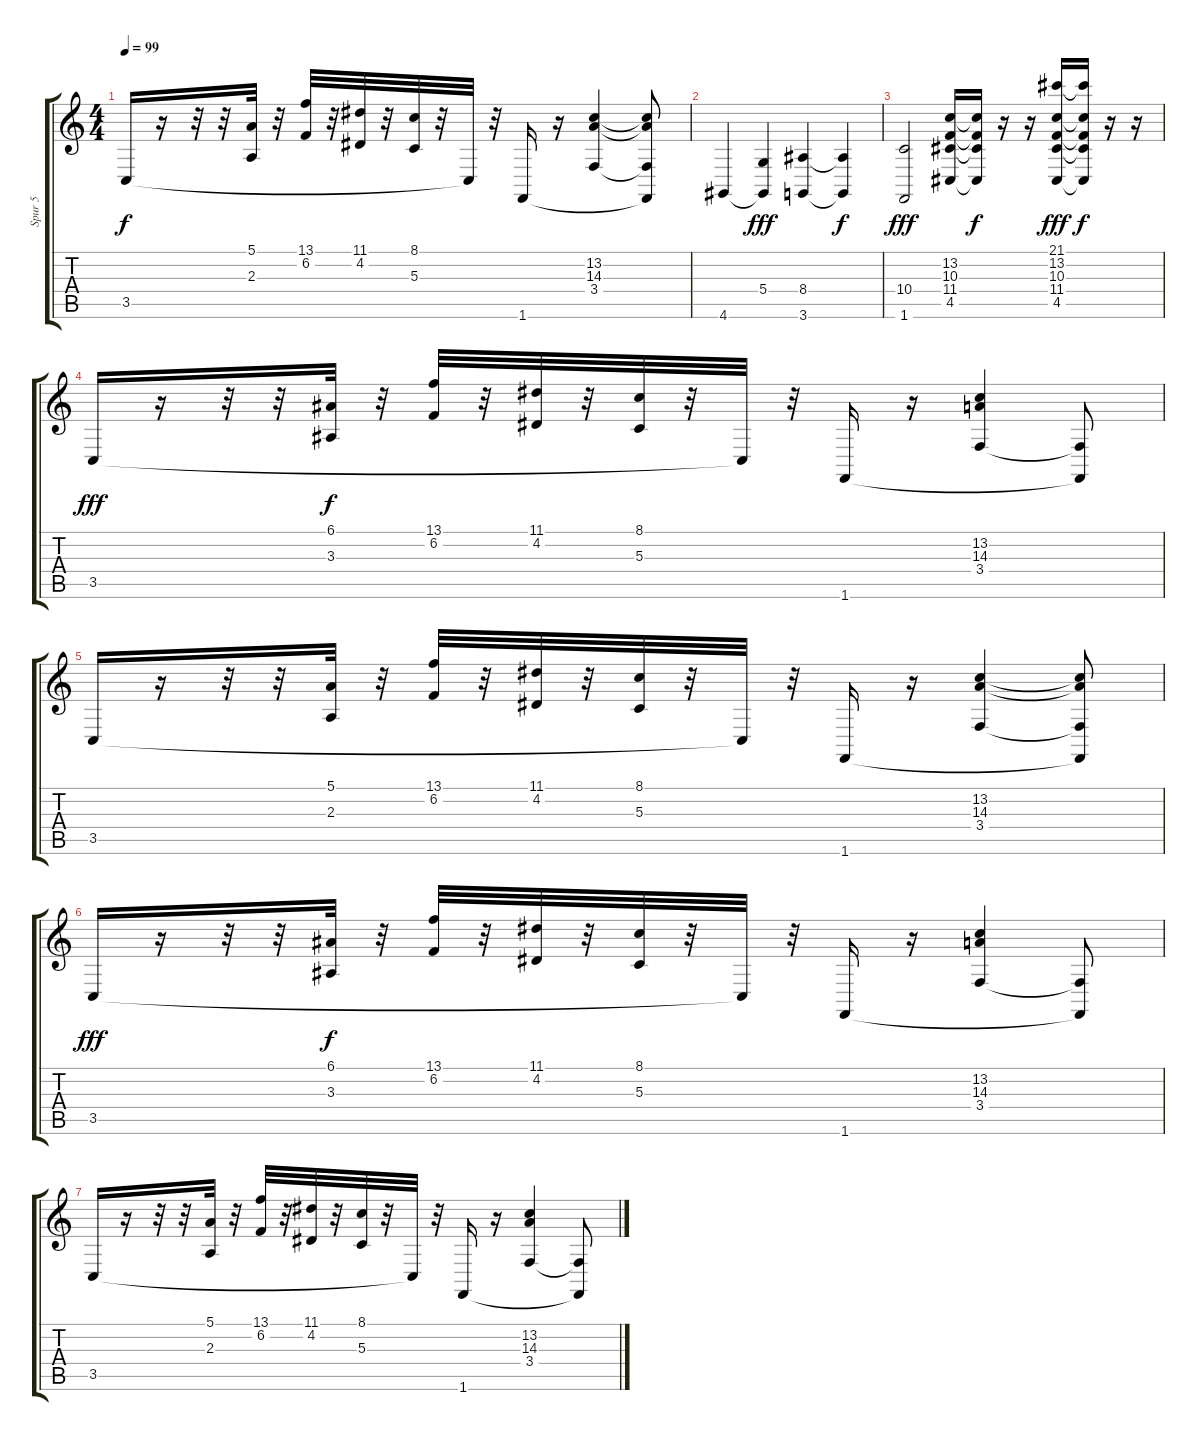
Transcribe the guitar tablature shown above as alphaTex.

\track ("Spur 5" "Spur 5") {instrument brasssection}
\staff {score tabs}
\tuning (E4 B3 G3 D3 A2 E2) {hide}
\ts (4 4)
\tempo 99
\clef g2
\ks c
3.5.16{dy f} r.16 r.32 r.32 (5.1 2.3).32 r.32 (13.1 6.2).32 r.32 (11.1 4.2).32 r.32 (8.1 5.3).32 r.32 3.5{t}.32 r.32 1.6.16 r.16 (13.2 14.3 3.4).4 (13.2{t} 14.3{t} 3.4{t} 1.6{t}).8 |
4.6.4 (5.4 4.6{t}).4{dy fff} (8.4 3.6).4 (8.4{t} 3.6{t}).4{dy f} |
(10.4 1.6).2{dy fff} (13.2 10.3 11.4 4.5).16 (13.2{t} 10.3{t} 11.4{t} 4.5{t}).16{dy f} r.16 r.16 (21.1 13.2 10.3 11.4 4.5).16{dy fff} (21.1{t} 13.2{t} 10.3{t} 11.4{t} 4.5{t}).16{dy f} r.16 r.16 |
3.5.16{dy fff} r.16 r.32 r.32 (6.1 3.3).32{dy f} r.32 (13.1 6.2).32 r.32 (11.1 4.2).32 r.32 (8.1 5.3).32 r.32 3.5{t}.32 r.32 1.6.16 r.16 (13.2 14.3 3.4).4 (3.4{t} 1.6{t}).8 |
3.5.16 r.16 r.32 r.32 (5.1 2.3).32 r.32 (13.1 6.2).32 r.32 (11.1 4.2).32 r.32 (8.1 5.3).32 r.32 3.5{t}.32 r.32 1.6.16 r.16 (13.2 14.3 3.4).4 (13.2{t} 14.3{t} 3.4{t} 1.6{t}).8 |
3.5.16{dy fff} r.16 r.32 r.32 (6.1 3.3).32{dy f} r.32 (13.1 6.2).32 r.32 (11.1 4.2).32 r.32 (8.1 5.3).32 r.32 3.5{t}.32 r.32 1.6.16 r.16 (13.2 14.3 3.4).4 (3.4{t} 1.6{t}).8 |
3.5.16 r.16 r.32 r.32 (5.1 2.3).32 r.32 (13.1 6.2).32 r.32 (11.1 4.2).32 r.32 (8.1 5.3).32 r.32 3.5{t}.32 r.32 1.6.16 r.16 (13.2 14.3 3.4).4 (3.4{t} 1.6{t}).8
